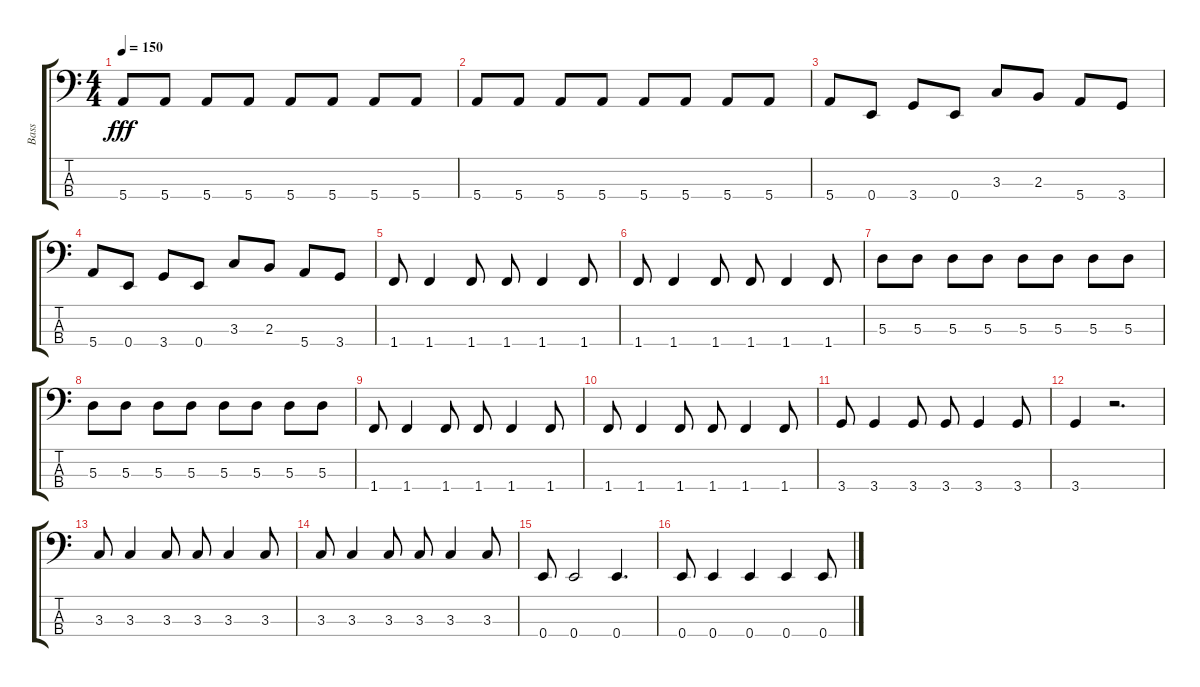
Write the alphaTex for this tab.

\track ("Bass" "Bass") {instrument electricbasspick}
\staff {score tabs}
\tuning (G2 D2 A1 E1) {hide}
\ts (4 4)
\tempo 150
\clef f4
\ks c
5.4.8{dy fff} 5.4.8 5.4.8 5.4.8 5.4.8 5.4.8 5.4.8 5.4.8 |
5.4.8 5.4.8 5.4.8 5.4.8 5.4.8 5.4.8 5.4.8 5.4.8 |
5.4.8 0.4.8 3.4.8 0.4.8 3.3.8 2.3.8 5.4.8 3.4.8 |
5.4.8 0.4.8 3.4.8 0.4.8 3.3.8 2.3.8 5.4.8 3.4.8 |
1.4.8 1.4.4 1.4.8 1.4.8 1.4.4 1.4.8 |
1.4.8 1.4.4 1.4.8 1.4.8 1.4.4 1.4.8 |
5.3.8 5.3.8 5.3.8 5.3.8 5.3.8 5.3.8 5.3.8 5.3.8 |
5.3.8 5.3.8 5.3.8 5.3.8 5.3.8 5.3.8 5.3.8 5.3.8 |
1.4.8 1.4.4 1.4.8 1.4.8 1.4.4 1.4.8 |
1.4.8 1.4.4 1.4.8 1.4.8 1.4.4 1.4.8 |
3.4.8 3.4.4 3.4.8 3.4.8 3.4.4 3.4.8 |
3.4.4 r.2{d} |
3.3.8 3.3.4 3.3.8 3.3.8 3.3.4 3.3.8 |
3.3.8 3.3.4 3.3.8 3.3.8 3.3.4 3.3.8 |
0.4.8 0.4.2 0.4.4{d} |
0.4.8 0.4.4 0.4.4 0.4.4 0.4.8
